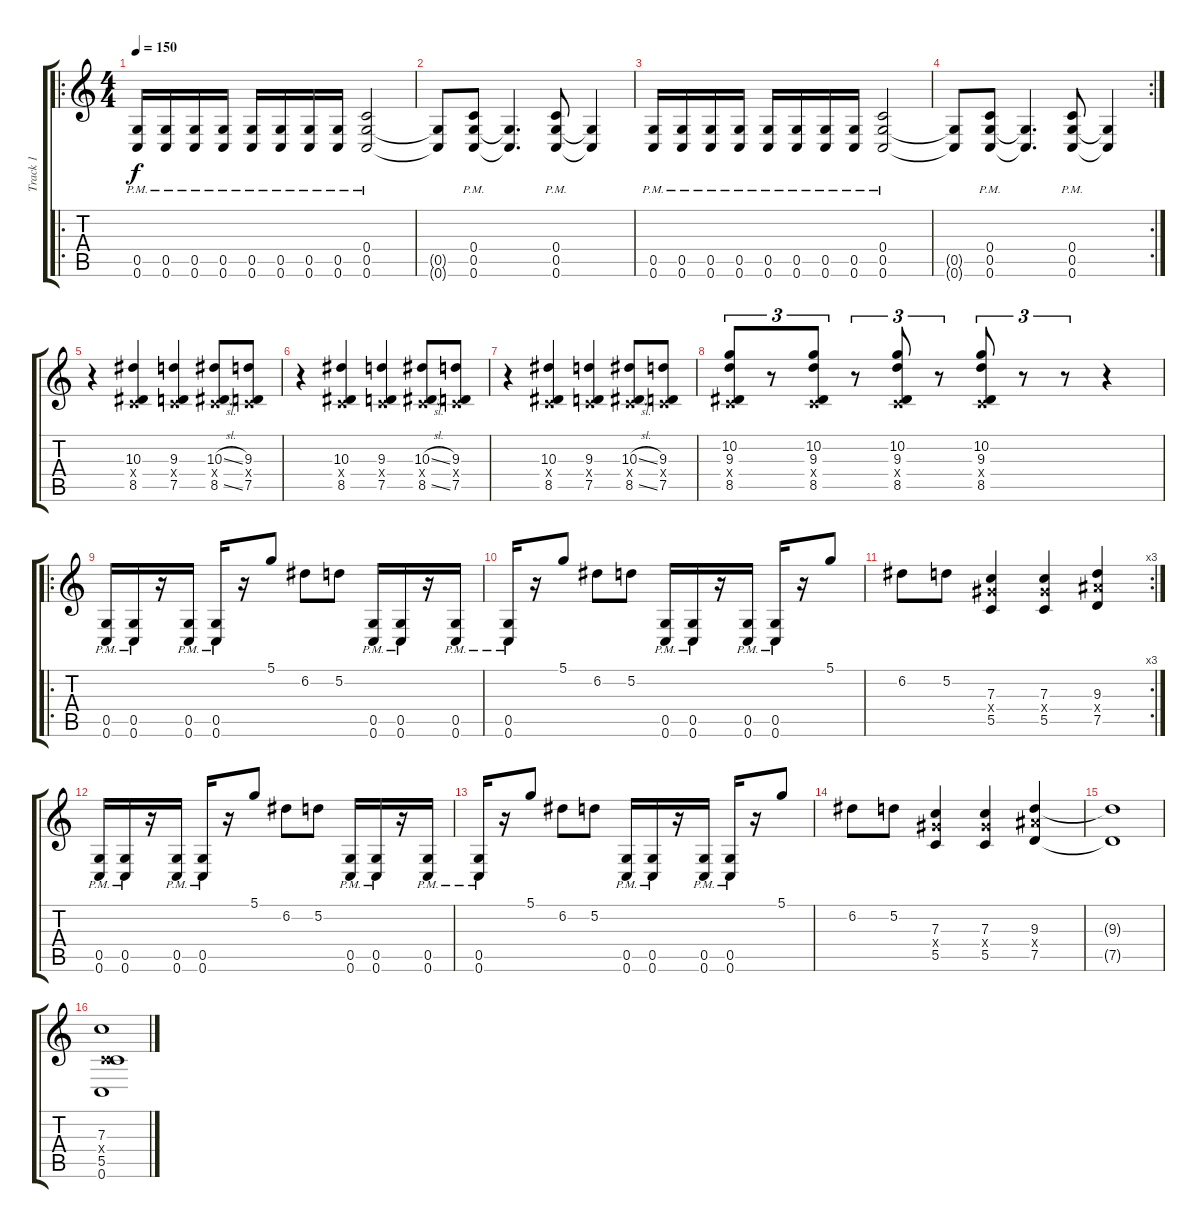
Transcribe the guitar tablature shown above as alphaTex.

\track ("Track 1" "Track 1") {instrument overdrivenguitar}
\staff {score tabs}
\tuning (D4 A3 F3 C3 G2 C2) {hide}
\ro
\ts (4 4)
\tempo 150
\clef g2
\ks c
(0.5{pm} 0.6{pm}).16{dy f} (0.5{pm} 0.6{pm}).16 (0.5{pm} 0.6{pm}).16 (0.5{pm} 0.6{pm}).16 (0.5{pm} 0.6{pm}).16 (0.5{pm} 0.6{pm}).16 (0.5{pm} 0.6{pm}).16 (0.5{pm} 0.6{pm}).16 (0.4{pm} 0.5 0.6).2 |
(0.5{t} 0.6{t}).8 (0.4{pm} 0.5 0.6).8 (0.5{t} 0.6{t}).4{d} (0.4{pm} 0.5 0.6).8 (0.5{t} 0.6{t}).4 |
(0.5{pm} 0.6{pm}).16 (0.5{pm} 0.6{pm}).16 (0.5{pm} 0.6{pm}).16 (0.5{pm} 0.6{pm}).16 (0.5{pm} 0.6{pm}).16 (0.5{pm} 0.6{pm}).16 (0.5{pm} 0.6{pm}).16 (0.5{pm} 0.6{pm}).16 (0.4{pm} 0.5 0.6).2 |
\rc 2
(0.5{t} 0.6{t}).8 (0.4{pm} 0.5 0.6).8 (0.5{t} 0.6{t}).4{d} (0.4{pm} 0.5 0.6).8 (0.5{t} 0.6{t}).4 |
r.4 (10.3 0.4{x} 8.5).4 (9.3 0.4{x} 7.5).4 (10.3{sl} 0.4{x} 8.5{sl}).8 (9.3 0.4{x} 7.5).8 |
r.4 (10.3 0.4{x} 8.5).4 (9.3 0.4{x} 7.5).4 (10.3{sl} 0.4{x} 8.5{sl}).8 (9.3 0.4{x} 7.5).8 |
r.4 (10.3 0.4{x} 8.5).4 (9.3 0.4{x} 7.5).4 (10.3{sl} 0.4{x} 8.5{sl}).8 (9.3 0.4{x} 7.5).8 |
(10.2 9.3 0.4{x} 8.5).8{tu (3 2)} r.8{tu (3 2)} (10.2 9.3 0.4{x} 8.5).8{tu (3 2)} r.8{tu (3 2)} (10.2 9.3 0.4{x} 8.5).8{tu (3 2)} r.8{tu (3 2)} (10.2 9.3 0.4{x} 8.5).8{tu (3 2)} r.8{tu (3 2)} r.8{tu (3 2)} r.4 |
\ro
(0.5{pm} 0.6{pm}).16 (0.5{pm} 0.6{pm}).16 r.16 (0.5{pm} 0.6{pm}).16 (0.5{pm} 0.6{pm}).16 r.16 5.1.8 6.2.8 5.2.8 (0.5{pm} 0.6{pm}).16 (0.5{pm} 0.6{pm}).16 r.16 (0.5{pm} 0.6{pm}).16 |
(0.5{pm} 0.6{pm}).16 r.16 5.1.8 6.2.8 5.2.8 (0.5{pm} 0.6{pm}).16 (0.5{pm} 0.6{pm}).16 r.16 (0.5{pm} 0.6{pm}).16 (0.5{pm} 0.6{pm}).16 r.16 5.1.8 |
\rc 3
6.2.8 5.2.8 (7.3 8.4{x} 5.5).4 (7.3 8.4{x} 5.5).4 (9.3 10.4{x} 7.5).4 |
(0.5{pm} 0.6{pm}).16 (0.5{pm} 0.6{pm}).16 r.16 (0.5{pm} 0.6{pm}).16 (0.5{pm} 0.6{pm}).16 r.16 5.1.8 6.2.8 5.2.8 (0.5{pm} 0.6{pm}).16 (0.5{pm} 0.6{pm}).16 r.16 (0.5{pm} 0.6{pm}).16 |
(0.5{pm} 0.6{pm}).16 r.16 5.1.8 6.2.8 5.2.8 (0.5{pm} 0.6{pm}).16 (0.5{pm} 0.6{pm}).16 r.16 (0.5{pm} 0.6{pm}).16 (0.5{pm} 0.6{pm}).16 r.16 5.1.8 |
6.2.8 5.2.8 (7.3 8.4{x} 5.5).4 (7.3 8.4{x} 5.5).4 (9.3 10.4{x} 7.5).4 |
(9.3{t} 7.5{t}).1 |
(7.3 0.4{x} 5.5 0.6).1
